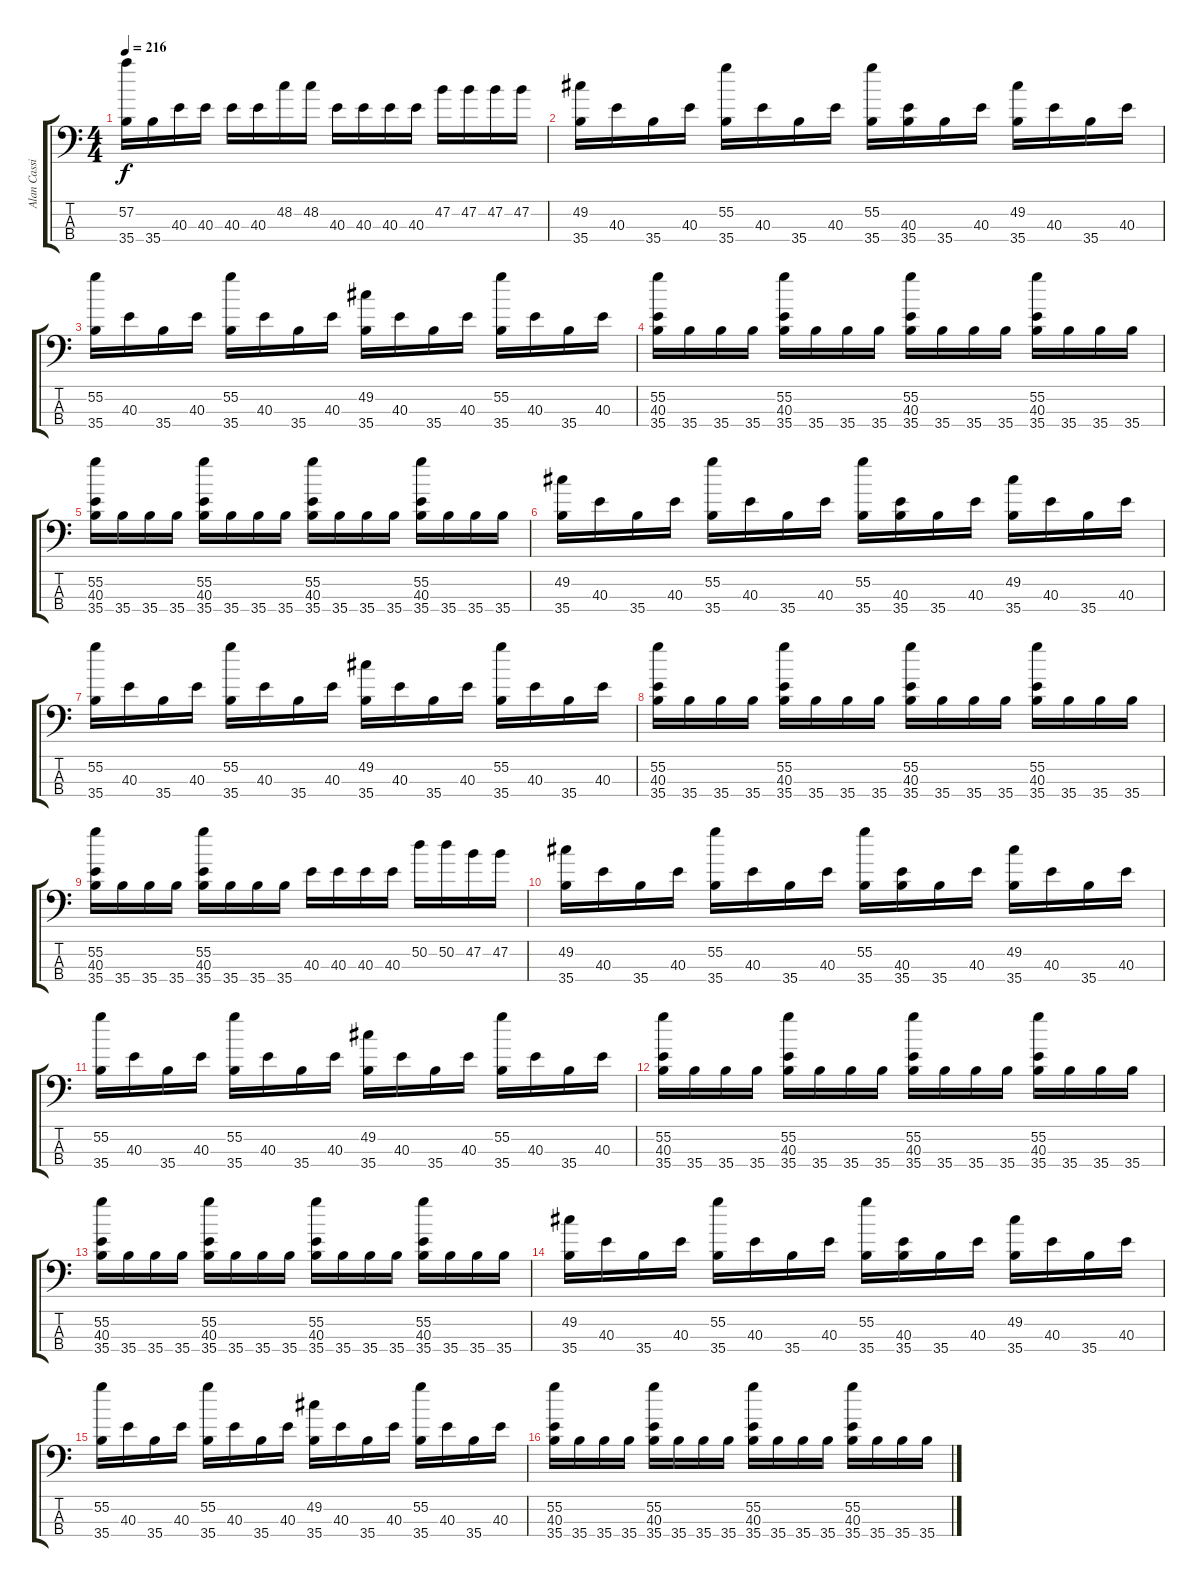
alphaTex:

\track ("Alan Cassidy" "Alan Cassi") {instrument acousticgrandpiano}
\staff {score tabs}
\tuning (C-1 C-1 C-1 C-1) {hide}
\ts (4 4)
\tempo 216
\clef f4
\ks c
(57.2 35.4).16{dy f} 35.4.16 40.3.16 40.3.16 40.3.16 40.3.16 48.2.16 48.2.16 40.3.16 40.3.16 40.3.16 40.3.16 47.2.16 47.2.16 47.2.16 47.2.16 |
(49.2 35.4).16 40.3.16 35.4.16 40.3.16 (55.2 35.4).16 40.3.16 35.4.16 40.3.16 (55.2 35.4).16 (40.3 35.4).16 35.4.16 40.3.16 (49.2 35.4).16 40.3.16 35.4.16 40.3.16 |
(55.2 35.4).16 40.3.16 35.4.16 40.3.16 (55.2 35.4).16 40.3.16 35.4.16 40.3.16 (49.2 35.4).16 40.3.16 35.4.16 40.3.16 (55.2 35.4).16 40.3.16 35.4.16 40.3.16 |
(55.2 40.3 35.4).16 35.4.16 35.4.16 35.4.16 (55.2 40.3 35.4).16 35.4.16 35.4.16 35.4.16 (55.2 40.3 35.4).16 35.4.16 35.4.16 35.4.16 (55.2 40.3 35.4).16 35.4.16 35.4.16 35.4.16 |
(55.2 40.3 35.4).16 35.4.16 35.4.16 35.4.16 (55.2 40.3 35.4).16 35.4.16 35.4.16 35.4.16 (55.2 40.3 35.4).16 35.4.16 35.4.16 35.4.16 (55.2 40.3 35.4).16 35.4.16 35.4.16 35.4.16 |
(49.2 35.4).16 40.3.16 35.4.16 40.3.16 (55.2 35.4).16 40.3.16 35.4.16 40.3.16 (55.2 35.4).16 (40.3 35.4).16 35.4.16 40.3.16 (49.2 35.4).16 40.3.16 35.4.16 40.3.16 |
(55.2 35.4).16 40.3.16 35.4.16 40.3.16 (55.2 35.4).16 40.3.16 35.4.16 40.3.16 (49.2 35.4).16 40.3.16 35.4.16 40.3.16 (55.2 35.4).16 40.3.16 35.4.16 40.3.16 |
(55.2 40.3 35.4).16 35.4.16 35.4.16 35.4.16 (55.2 40.3 35.4).16 35.4.16 35.4.16 35.4.16 (55.2 40.3 35.4).16 35.4.16 35.4.16 35.4.16 (55.2 40.3 35.4).16 35.4.16 35.4.16 35.4.16 |
(55.2 40.3 35.4).16 35.4.16 35.4.16 35.4.16 (55.2 40.3 35.4).16 35.4.16 35.4.16 35.4.16 40.3.16 40.3.16 40.3.16 40.3.16 50.2.16 50.2.16 47.2.16 47.2.16 |
(49.2 35.4).16 40.3.16 35.4.16 40.3.16 (55.2 35.4).16 40.3.16 35.4.16 40.3.16 (55.2 35.4).16 (40.3 35.4).16 35.4.16 40.3.16 (49.2 35.4).16 40.3.16 35.4.16 40.3.16 |
(55.2 35.4).16 40.3.16 35.4.16 40.3.16 (55.2 35.4).16 40.3.16 35.4.16 40.3.16 (49.2 35.4).16 40.3.16 35.4.16 40.3.16 (55.2 35.4).16 40.3.16 35.4.16 40.3.16 |
(55.2 40.3 35.4).16 35.4.16 35.4.16 35.4.16 (55.2 40.3 35.4).16 35.4.16 35.4.16 35.4.16 (55.2 40.3 35.4).16 35.4.16 35.4.16 35.4.16 (55.2 40.3 35.4).16 35.4.16 35.4.16 35.4.16 |
(55.2 40.3 35.4).16 35.4.16 35.4.16 35.4.16 (55.2 40.3 35.4).16 35.4.16 35.4.16 35.4.16 (55.2 40.3 35.4).16 35.4.16 35.4.16 35.4.16 (55.2 40.3 35.4).16 35.4.16 35.4.16 35.4.16 |
(49.2 35.4).16 40.3.16 35.4.16 40.3.16 (55.2 35.4).16 40.3.16 35.4.16 40.3.16 (55.2 35.4).16 (40.3 35.4).16 35.4.16 40.3.16 (49.2 35.4).16 40.3.16 35.4.16 40.3.16 |
(55.2 35.4).16 40.3.16 35.4.16 40.3.16 (55.2 35.4).16 40.3.16 35.4.16 40.3.16 (49.2 35.4).16 40.3.16 35.4.16 40.3.16 (55.2 35.4).16 40.3.16 35.4.16 40.3.16 |
(55.2 40.3 35.4).16 35.4.16 35.4.16 35.4.16 (55.2 40.3 35.4).16 35.4.16 35.4.16 35.4.16 (55.2 40.3 35.4).16 35.4.16 35.4.16 35.4.16 (55.2 40.3 35.4).16 35.4.16 35.4.16 35.4.16
